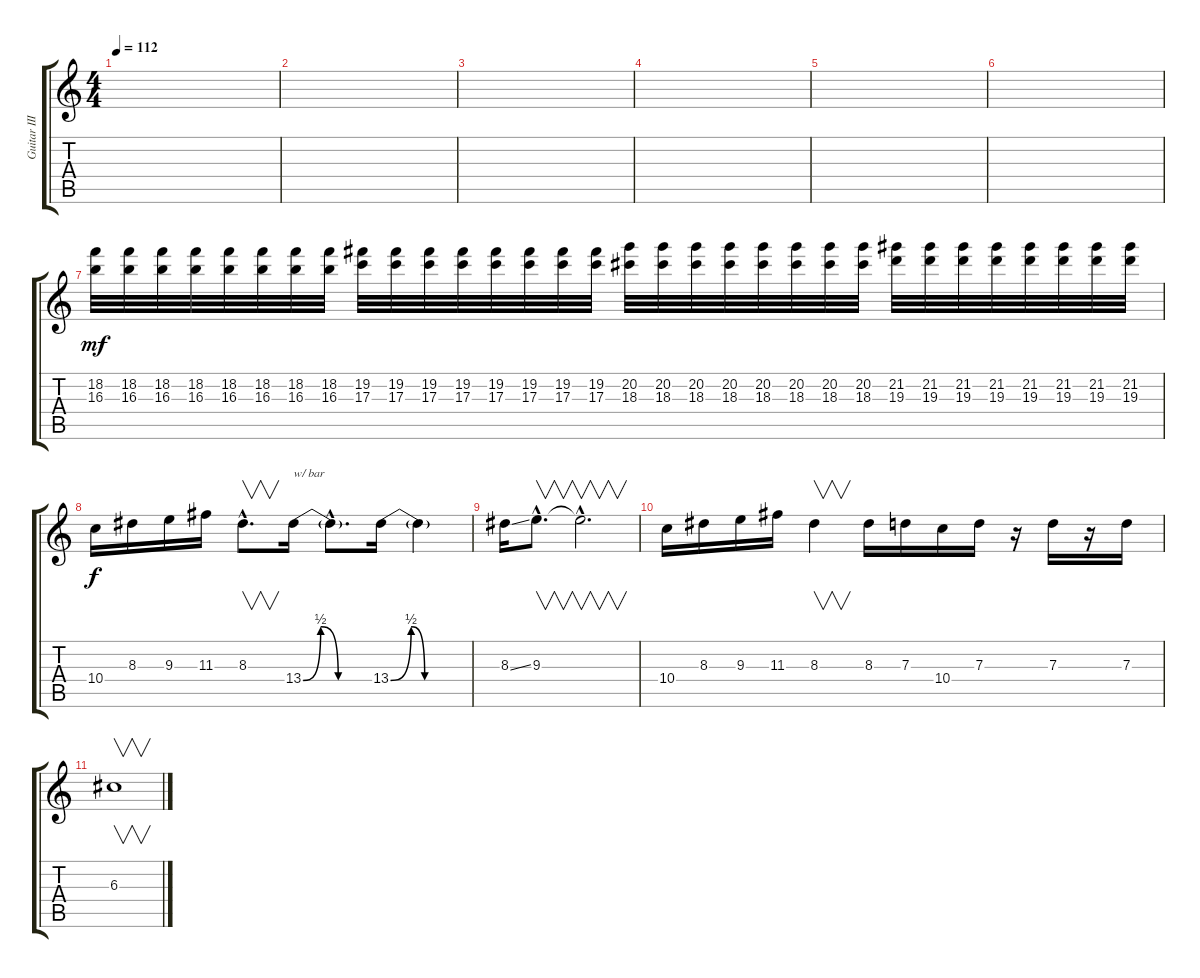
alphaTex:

\track ("Guitar III" "Guitar III") {instrument distortionguitar}
\staff {score tabs}
\tuning (E4 B3 G3 D3 A2 E2) {hide}
\ts (4 4)
\tempo 112
\clef g2
\ks c
|
|
|
|
|
|
(18.2 16.3).32{dy mf} (18.2 16.3).32 (18.2 16.3).32 (18.2 16.3).32 (18.2 16.3).32 (18.2 16.3).32 (18.2 16.3).32 (18.2 16.3).32 (19.2 17.3).32 (19.2 17.3).32 (19.2 17.3).32 (19.2 17.3).32 (19.2 17.3).32 (19.2 17.3).32 (19.2 17.3).32 (19.2 17.3).32 (20.2 18.3).32 (20.2 18.3).32 (20.2 18.3).32 (20.2 18.3).32 (20.2 18.3).32 (20.2 18.3).32 (20.2 18.3).32 (20.2 18.3).32 (21.2 19.3).32 (21.2 19.3).32 (21.2 19.3).32 (21.2 19.3).32 (21.2 19.3).32 (21.2 19.3).32 (21.2 19.3).32 (21.2 19.3).32 |
10.4.16{dy f} 8.3.16 9.3.16 11.3.16 8.3{hac}.8{v d} 13.4{be (custom 0 0 15 2 30 0 45 0 60 0)}.16{txt "w/ bar"} 13.4{hac t}.8{d} 13.4{be (custom 0 0 15 2 25 0 30 0 45 0 60 0)}.16 13.4{t}.4 |
8.3{ss}.16 9.3{hac}.8{v d} 9.3{hac t}.2{v d} |
10.4.16 8.3.16 9.3.16 11.3.16 8.3.4{v} 8.3.16 7.3.16 10.4.16 7.3.16 r.16 7.3.16 r.16 7.3.16 |
6.3.1{v}
